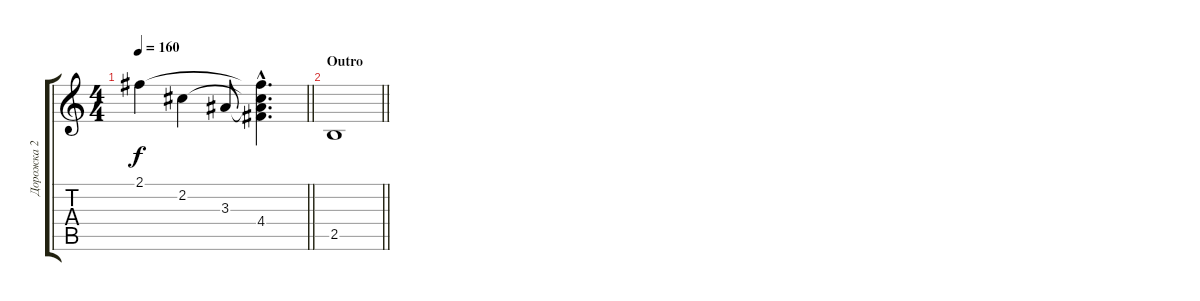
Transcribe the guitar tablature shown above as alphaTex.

\track ("Дорожка 2" "Дорожка 2") {instrument acousticguitarsteel}
\staff {score tabs}
\tuning (E4 B3 G3 D3 A2 E2) {hide}
\ts (4 4)
\tempo 160
\clef g2
\barLineRight lightlight
\ks c
2.1{t}.4{dy f} 2.2.4 3.3.8 (2.1{hac t} 2.2{hac t} 3.3{hac t} 4.4{hac}).4{d} |
\section ("" "Outro")
\barLineRight lightlight
2.5.1
